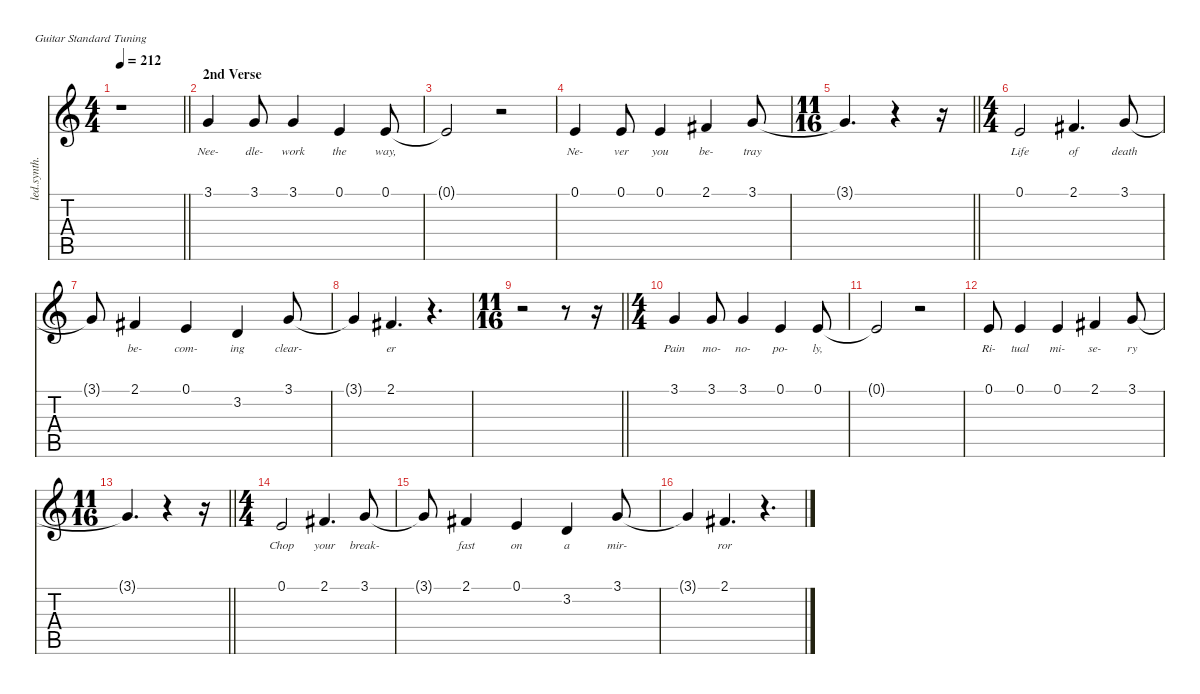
\defaultSystemsLayout 4
\hideDynamics
\bracketExtendMode nobrackets
\track ("James - Vocals" "led.synth.") {instrument lead6voice}
\staff {score tabs}
\tuning (E4 B3 G3 D3 A2 E2)
\ts (4 4)
\tempo 212
\clef g2
\barLineRight lightlight
\ks c
r.1{dy fff} |
\section ("" "2nd Verse")
3.1.4{lyrics (0 "Nee-") lyrics (1 "") lyrics (2 "") lyrics (3 "") lyrics (4 "")} 3.1.8{lyrics (0 "dle-") lyrics (1 "") lyrics (2 "") lyrics (3 "") lyrics (4 "")} 3.1.4{lyrics (0 "work") lyrics (1 "") lyrics (2 "") lyrics (3 "") lyrics (4 "")} 0.1.4{lyrics (0 "the") lyrics (1 "") lyrics (2 "") lyrics (3 "") lyrics (4 "")} 0.1.8{lyrics (0 "way,") lyrics (1 "") lyrics (2 "") lyrics (3 "") lyrics (4 "")} |
0.1{t}.2{dy f} r.2 |
0.1.4{lyrics (0 "Ne-") lyrics (1 "") lyrics (2 "") lyrics (3 "") lyrics (4 "") dy fff} 0.1.8{lyrics (0 "ver") lyrics (1 "") lyrics (2 "") lyrics (3 "") lyrics (4 "")} 0.1.4{lyrics (0 "you") lyrics (1 "") lyrics (2 "") lyrics (3 "") lyrics (4 "")} 2.1{acc #}.4{lyrics (0 "be-") lyrics (1 "") lyrics (2 "") lyrics (3 "") lyrics (4 "")} 3.1.8{lyrics (0 "tray") lyrics (1 "") lyrics (2 "") lyrics (3 "") lyrics (4 "")} |
\ts (11 16)
\beaming (8 3 2)
\barLineRight lightlight
3.1{t}.4{d dy f} r.4 r.16 |
\ts (4 4)
\beaming (8 2 2 2 2)
0.1.2{lyrics (0 "Life") lyrics (1 "") lyrics (2 "") lyrics (3 "") lyrics (4 "") dy fff} 2.1{acc #}.4{d lyrics (0 "of") lyrics (1 "") lyrics (2 "") lyrics (3 "") lyrics (4 "")} 3.1.8{lyrics (0 "death") lyrics (1 "") lyrics (2 "") lyrics (3 "") lyrics (4 "")} |
3.1{t}.8{dy f} 2.1{acc #}.4{lyrics (0 "be-") lyrics (1 "") lyrics (2 "") lyrics (3 "") lyrics (4 "") dy fff} 0.1.4{lyrics (0 "com-") lyrics (1 "") lyrics (2 "") lyrics (3 "") lyrics (4 "")} 3.2.4{lyrics (0 "ing") lyrics (1 "") lyrics (2 "") lyrics (3 "") lyrics (4 "")} 3.1.8{lyrics (0 "clear-") lyrics (1 "") lyrics (2 "") lyrics (3 "") lyrics (4 "")} |
3.1{t}.4{dy f} 2.1{acc #}.4{d lyrics (0 "er") lyrics (1 "") lyrics (2 "") lyrics (3 "") lyrics (4 "") dy fff} r.4{d} |
\ts (11 16)
\beaming (8 3 2)
\barLineRight lightlight
r.2 r.8 r.16 |
\ts (4 4)
\beaming (8 2 2 2 2)
3.1.4{lyrics (0 "Pain") lyrics (1 "") lyrics (2 "") lyrics (3 "") lyrics (4 "")} 3.1.8{lyrics (0 "mo-") lyrics (1 "") lyrics (2 "") lyrics (3 "") lyrics (4 "")} 3.1.4{lyrics (0 "no-") lyrics (1 "") lyrics (2 "") lyrics (3 "") lyrics (4 "")} 0.1.4{lyrics (0 "po-") lyrics (1 "") lyrics (2 "") lyrics (3 "") lyrics (4 "")} 0.1.8{lyrics (0 "ly,") lyrics (1 "") lyrics (2 "") lyrics (3 "") lyrics (4 "")} |
0.1{t}.2{dy f} r.2 |
0.1.8{lyrics (0 "Ri-") lyrics (1 "") lyrics (2 "") lyrics (3 "") lyrics (4 "") dy fff} 0.1.4{lyrics (0 "tual") lyrics (1 "") lyrics (2 "") lyrics (3 "") lyrics (4 "")} 0.1.4{lyrics (0 "mi-") lyrics (1 "") lyrics (2 "") lyrics (3 "") lyrics (4 "")} 2.1{acc #}.4{lyrics (0 "se-") lyrics (1 "") lyrics (2 "") lyrics (3 "") lyrics (4 "")} 3.1.8{lyrics (0 "ry") lyrics (1 "") lyrics (2 "") lyrics (3 "") lyrics (4 "")} |
\ts (11 16)
\beaming (8 3 2)
\barLineRight lightlight
3.1{t}.4{d dy f} r.4 r.16 |
\ts (4 4)
\beaming (8 2 2 2 2)
0.1.2{lyrics (0 "Chop") lyrics (1 "") lyrics (2 "") lyrics (3 "") lyrics (4 "") dy fff} 2.1{acc #}.4{d lyrics (0 "your") lyrics (1 "") lyrics (2 "") lyrics (3 "") lyrics (4 "")} 3.1.8{lyrics (0 "break-") lyrics (1 "") lyrics (2 "") lyrics (3 "") lyrics (4 "")} |
3.1{t}.8{dy f} 2.1{acc #}.4{lyrics (0 "fast") lyrics (1 "") lyrics (2 "") lyrics (3 "") lyrics (4 "") dy fff} 0.1.4{lyrics (0 "on") lyrics (1 "") lyrics (2 "") lyrics (3 "") lyrics (4 "")} 3.2.4{lyrics (0 "a") lyrics (1 "") lyrics (2 "") lyrics (3 "") lyrics (4 "")} 3.1.8{lyrics (0 "mir-") lyrics (1 "") lyrics (2 "") lyrics (3 "") lyrics (4 "")} |
3.1{t}.4{dy f} 2.1{acc #}.4{d lyrics (0 "ror") lyrics (1 "") lyrics (2 "") lyrics (3 "") lyrics (4 "") dy fff} r.4{d}
